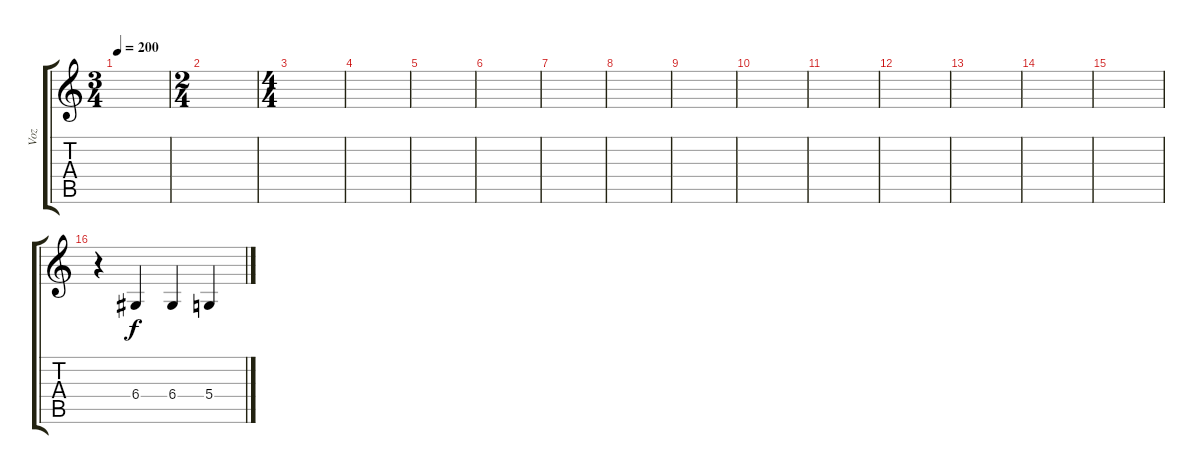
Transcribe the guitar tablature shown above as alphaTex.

\track ("Voz" "Voz") {instrument lead2sawtooth}
\staff {score tabs}
\tuning (E4 B3 G3 D3 A2 E2) {hide}
\ts (3 4)
\tempo 200
\clef g2
\ks c
|
\ts (2 4)
|
\ts (4 4)
|
|
|
|
|
|
|
|
|
|
|
|
|
r.4 6.4.4 6.4.4 5.4.4
